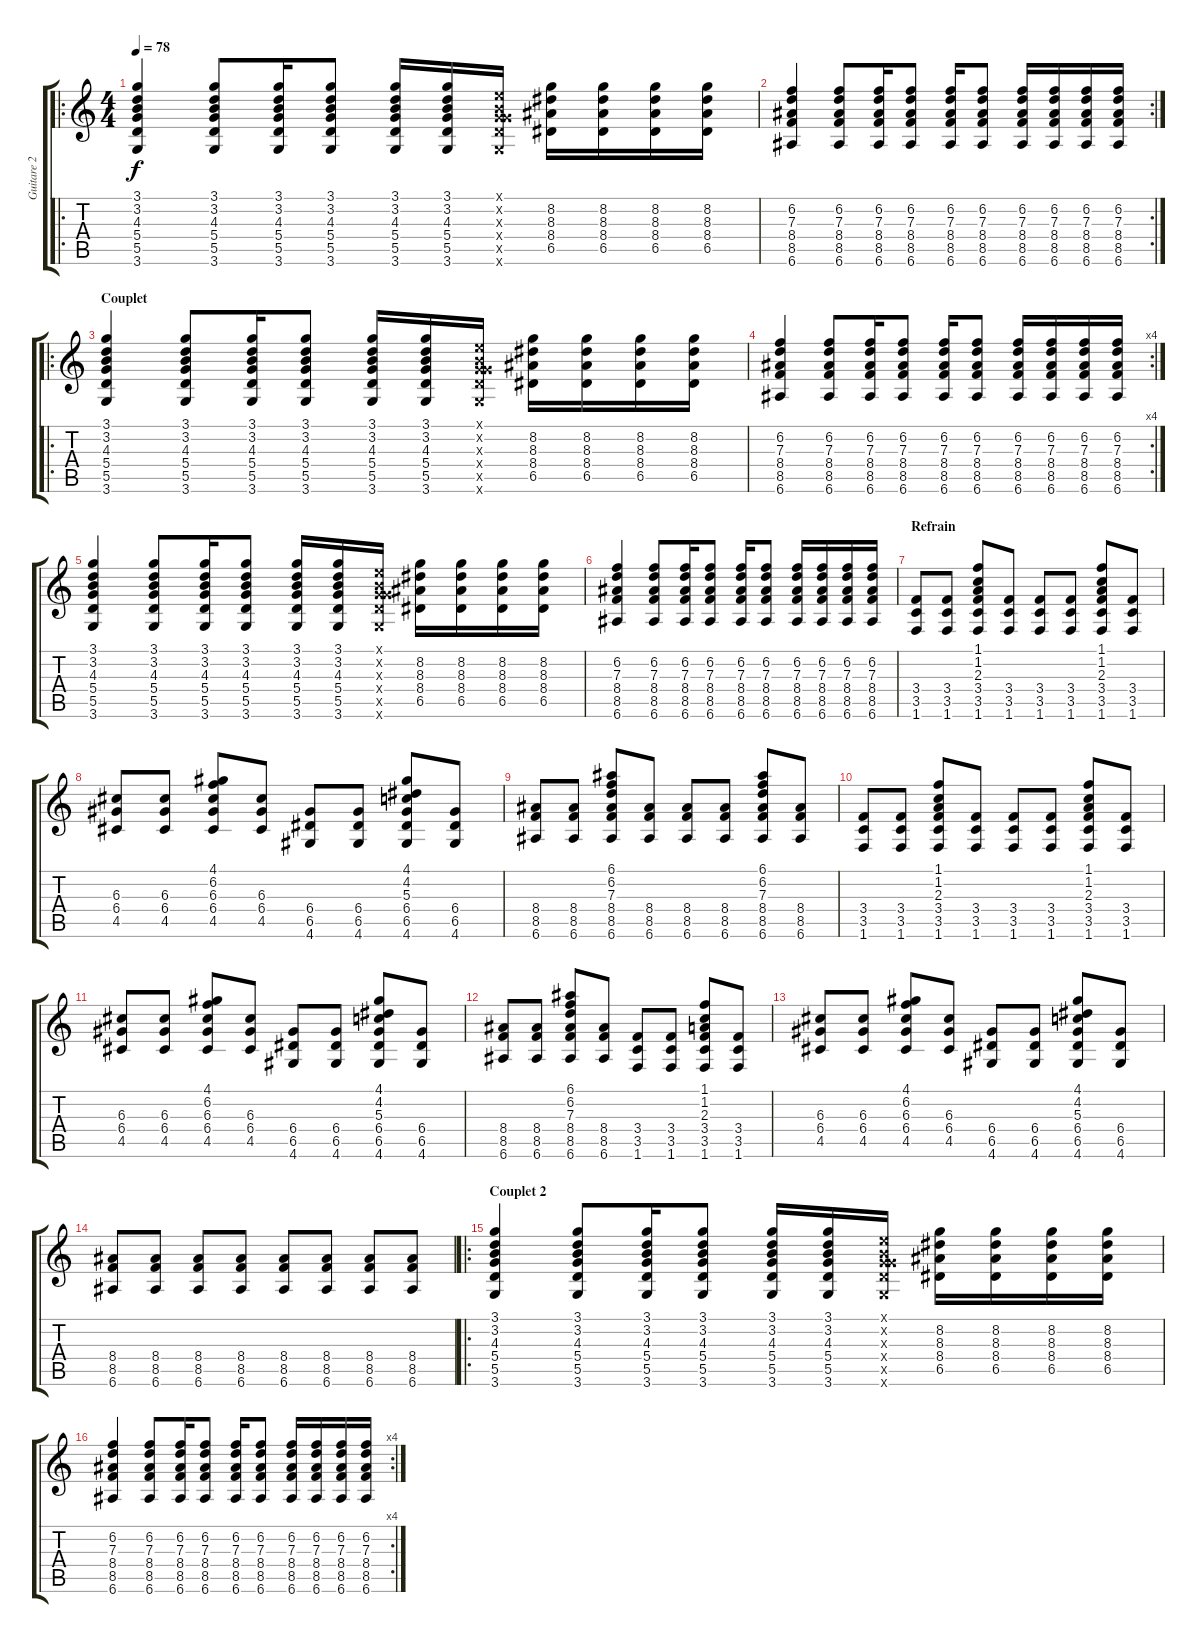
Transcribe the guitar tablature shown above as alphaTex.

\track ("Guitare 2" "Guitare 2") {instrument electricguitarclean}
\staff {score tabs}
\tuning (E4 B3 G3 D3 A2 E2) {hide}
\ro
\ts (4 4)
\tempo 78
\clef g2
\ks c
(3.1 3.2 4.3 5.4 5.5 3.6).4{dy f instrument electricguitarclean} (3.1 3.2 4.3 5.4 5.5 3.6).8 (3.1 3.2 4.3 5.4 5.5 3.6).16 (3.1 3.2 4.3 5.4 5.5 3.6).8 (3.1 3.2 4.3 5.4 5.5 3.6).16 (3.1 3.2 4.3 5.4 5.5 3.6).16 (0.1{x} 0.2{x} 0.3{x} 5.4{x} 5.5{x} 3.6{x}).16 (8.2 8.3 8.4 6.5).16 (8.2 8.3 8.4 6.5).16 (8.2 8.3 8.4 6.5).16 (8.2 8.3 8.4 6.5).16 |
\rc 2
(6.2 7.3 8.4 8.5 6.6).4 (6.2 7.3 8.4 8.5 6.6).8 (6.2 7.3 8.4 8.5 6.6).16 (6.2 7.3 8.4 8.5 6.6).8 (6.2 7.3 8.4 8.5 6.6).16 (6.2 7.3 8.4 8.5 6.6).8 (6.2 7.3 8.4 8.5 6.6).16 (6.2 7.3 8.4 8.5 6.6).16 (6.2 7.3 8.4 8.5 6.6).16 (6.2 7.3 8.4 8.5 6.6).16 |
\ro
\section ("" "Couplet")
(3.1 3.2 4.3 5.4 5.5 3.6).4 (3.1 3.2 4.3 5.4 5.5 3.6).8 (3.1 3.2 4.3 5.4 5.5 3.6).16 (3.1 3.2 4.3 5.4 5.5 3.6).8 (3.1 3.2 4.3 5.4 5.5 3.6).16 (3.1 3.2 4.3 5.4 5.5 3.6).16 (0.1{x} 0.2{x} 0.3{x} 5.4{x} 5.5{x} 3.6{x}).16 (8.2 8.3 8.4 6.5).16 (8.2 8.3 8.4 6.5).16 (8.2 8.3 8.4 6.5).16 (8.2 8.3 8.4 6.5).16 |
\rc 4
(6.2 7.3 8.4 8.5 6.6).4 (6.2 7.3 8.4 8.5 6.6).8 (6.2 7.3 8.4 8.5 6.6).16 (6.2 7.3 8.4 8.5 6.6).8 (6.2 7.3 8.4 8.5 6.6).16 (6.2 7.3 8.4 8.5 6.6).8 (6.2 7.3 8.4 8.5 6.6).16 (6.2 7.3 8.4 8.5 6.6).16 (6.2 7.3 8.4 8.5 6.6).16 (6.2 7.3 8.4 8.5 6.6).16 |
(3.1 3.2 4.3 5.4 5.5 3.6).4 (3.1 3.2 4.3 5.4 5.5 3.6).8 (3.1 3.2 4.3 5.4 5.5 3.6).16 (3.1 3.2 4.3 5.4 5.5 3.6).8 (3.1 3.2 4.3 5.4 5.5 3.6).16 (3.1 3.2 4.3 5.4 5.5 3.6).16 (0.1{x} 0.2{x} 0.3{x} 5.4{x} 5.5{x} 3.6{x}).16 (8.2 8.3 8.4 6.5).16 (8.2 8.3 8.4 6.5).16 (8.2 8.3 8.4 6.5).16 (8.2 8.3 8.4 6.5).16 |
(6.2 7.3 8.4 8.5 6.6).4 (6.2 7.3 8.4 8.5 6.6).8 (6.2 7.3 8.4 8.5 6.6).16 (6.2 7.3 8.4 8.5 6.6).8 (6.2 7.3 8.4 8.5 6.6).16 (6.2 7.3 8.4 8.5 6.6).8 (6.2 7.3 8.4 8.5 6.6).16 (6.2 7.3 8.4 8.5 6.6).16 (6.2 7.3 8.4 8.5 6.6).16 (6.2 7.3 8.4 8.5 6.6).16 |
\section ("" "Refrain")
(3.4 3.5 1.6).8{instrument distortionguitar} (3.4 3.5 1.6).8 (1.1 1.2 2.3 3.4 3.5 1.6).8 (3.4 3.5 1.6).8 (3.4 3.5 1.6).8 (3.4 3.5 1.6).8 (1.1 1.2 2.3 3.4 3.5 1.6).8 (3.4 3.5 1.6).8 |
(6.3 6.4 4.5).8 (6.3 6.4 4.5).8 (4.1 6.2 6.3 6.4 4.5).8 (6.3 6.4 4.5).8 (6.4 6.5 4.6).8 (6.4 6.5 4.6).8 (4.1 4.2 5.3 6.4 6.5 4.6).8 (6.4 6.5 4.6).8 |
(8.4 8.5 6.6).8 (8.4 8.5 6.6).8 (6.1 6.2 7.3 8.4 8.5 6.6).8 (8.4 8.5 6.6).8 (8.4 8.5 6.6).8 (8.4 8.5 6.6).8 (6.1 6.2 7.3 8.4 8.5 6.6).8 (8.4 8.5 6.6).8 |
(3.4 3.5 1.6).8 (3.4 3.5 1.6).8 (1.1 1.2 2.3 3.4 3.5 1.6).8 (3.4 3.5 1.6).8 (3.4 3.5 1.6).8 (3.4 3.5 1.6).8 (1.1 1.2 2.3 3.4 3.5 1.6).8 (3.4 3.5 1.6).8 |
(6.3 6.4 4.5).8 (6.3 6.4 4.5).8 (4.1 6.2 6.3 6.4 4.5).8 (6.3 6.4 4.5).8 (6.4 6.5 4.6).8 (6.4 6.5 4.6).8 (4.1 4.2 5.3 6.4 6.5 4.6).8 (6.4 6.5 4.6).8 |
(8.4 8.5 6.6).8 (8.4 8.5 6.6).8 (6.1 6.2 7.3 8.4 8.5 6.6).8 (8.4 8.5 6.6).8 (3.4 3.5 1.6).8 (3.4 3.5 1.6).8 (1.1 1.2 2.3 3.4 3.5 1.6).8 (3.4 3.5 1.6).8 |
(6.3 6.4 4.5).8 (6.3 6.4 4.5).8 (4.1 6.2 6.3 6.4 4.5).8 (6.3 6.4 4.5).8 (6.4 6.5 4.6).8 (6.4 6.5 4.6).8 (4.1 4.2 5.3 6.4 6.5 4.6).8 (6.4 6.5 4.6).8 |
(8.4 8.5 6.6).8 (8.4 8.5 6.6).8 (8.4 8.5 6.6).8 (8.4 8.5 6.6).8 (8.4 8.5 6.6).8 (8.4 8.5 6.6).8 (8.4 8.5 6.6).8 (8.4 8.5 6.6).8 |
\ro
\section ("" "Couplet 2")
(3.1 3.2 4.3 5.4 5.5 3.6).4{instrument electricguitarclean} (3.1 3.2 4.3 5.4 5.5 3.6).8 (3.1 3.2 4.3 5.4 5.5 3.6).16 (3.1 3.2 4.3 5.4 5.5 3.6).8 (3.1 3.2 4.3 5.4 5.5 3.6).16 (3.1 3.2 4.3 5.4 5.5 3.6).16 (0.1{x} 0.2{x} 0.3{x} 5.4{x} 5.5{x} 3.6{x}).16 (8.2 8.3 8.4 6.5).16 (8.2 8.3 8.4 6.5).16 (8.2 8.3 8.4 6.5).16 (8.2 8.3 8.4 6.5).16 |
\rc 4
(6.2 7.3 8.4 8.5 6.6).4 (6.2 7.3 8.4 8.5 6.6).8 (6.2 7.3 8.4 8.5 6.6).16 (6.2 7.3 8.4 8.5 6.6).8 (6.2 7.3 8.4 8.5 6.6).16 (6.2 7.3 8.4 8.5 6.6).8 (6.2 7.3 8.4 8.5 6.6).16 (6.2 7.3 8.4 8.5 6.6).16 (6.2 7.3 8.4 8.5 6.6).16 (6.2 7.3 8.4 8.5 6.6).16
